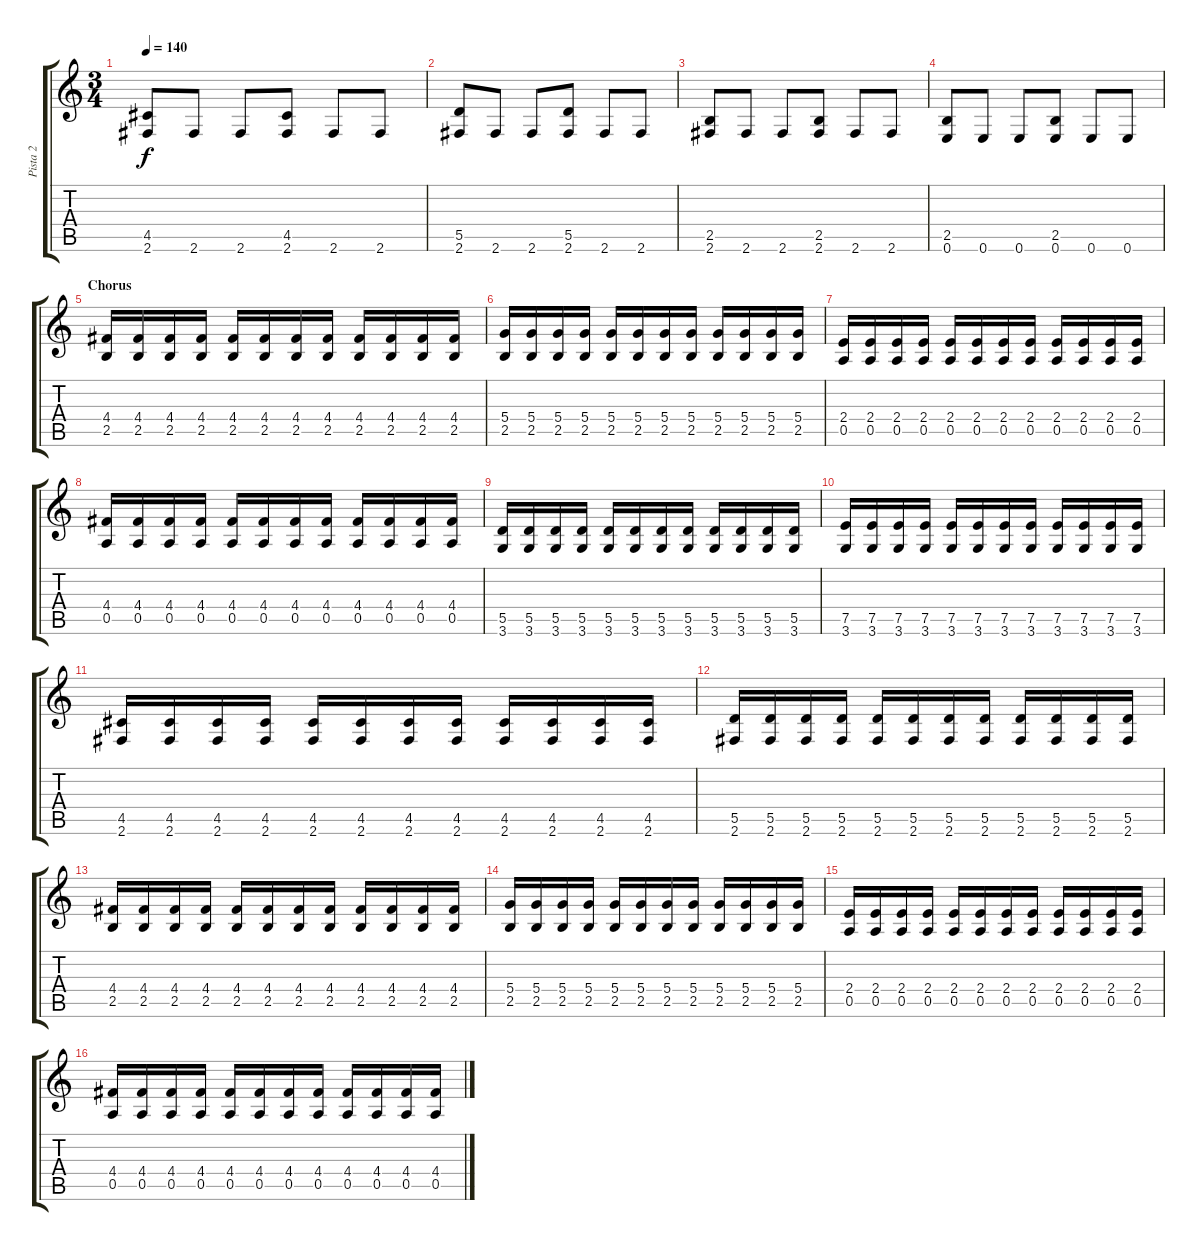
\track ("Pista 2" "Pista 2") {instrument distortionguitar}
\staff {score tabs}
\tuning (E4 B3 G3 D3 A2 E2) {hide}
\ts (3 4)
\tempo 140
\clef g2
\ks c
(4.5 2.6).8{dy f} 2.6.8 2.6.8 (4.5 2.6).8 2.6.8 2.6.8 |
(5.5 2.6).8 2.6.8 2.6.8 (5.5 2.6).8 2.6.8 2.6.8 |
(2.5 2.6).8 2.6.8 2.6.8 (2.5 2.6).8 2.6.8 2.6.8 |
(2.5 0.6).8 0.6.8 0.6.8 (2.5 0.6).8 0.6.8 0.6.8 |
\section ("" "Chorus")
(4.4 2.5).16 (4.4 2.5).16 (4.4 2.5).16 (4.4 2.5).16 (4.4 2.5).16 (4.4 2.5).16 (4.4 2.5).16 (4.4 2.5).16 (4.4 2.5).16 (4.4 2.5).16 (4.4 2.5).16 (4.4 2.5).16 |
(5.4 2.5).16 (5.4 2.5).16 (5.4 2.5).16 (5.4 2.5).16 (5.4 2.5).16 (5.4 2.5).16 (5.4 2.5).16 (5.4 2.5).16 (5.4 2.5).16 (5.4 2.5).16 (5.4 2.5).16 (5.4 2.5).16 |
(2.4 0.5).16 (2.4 0.5).16 (2.4 0.5).16 (2.4 0.5).16 (2.4 0.5).16 (2.4 0.5).16 (2.4 0.5).16 (2.4 0.5).16 (2.4 0.5).16 (2.4 0.5).16 (2.4 0.5).16 (2.4 0.5).16 |
(4.4 0.5).16 (4.4 0.5).16 (4.4 0.5).16 (4.4 0.5).16 (4.4 0.5).16 (4.4 0.5).16 (4.4 0.5).16 (4.4 0.5).16 (4.4 0.5).16 (4.4 0.5).16 (4.4 0.5).16 (4.4 0.5).16 |
(5.5 3.6).16 (5.5 3.6).16 (5.5 3.6).16 (5.5 3.6).16 (5.5 3.6).16 (5.5 3.6).16 (5.5 3.6).16 (5.5 3.6).16 (5.5 3.6).16 (5.5 3.6).16 (5.5 3.6).16 (5.5 3.6).16 |
(7.5 3.6).16 (7.5 3.6).16 (7.5 3.6).16 (7.5 3.6).16 (7.5 3.6).16 (7.5 3.6).16 (7.5 3.6).16 (7.5 3.6).16 (7.5 3.6).16 (7.5 3.6).16 (7.5 3.6).16 (7.5 3.6).16 |
(4.5 2.6).16 (4.5 2.6).16 (4.5 2.6).16 (4.5 2.6).16 (4.5 2.6).16 (4.5 2.6).16 (4.5 2.6).16 (4.5 2.6).16 (4.5 2.6).16 (4.5 2.6).16 (4.5 2.6).16 (4.5 2.6).16 |
(5.5 2.6).16 (5.5 2.6).16 (5.5 2.6).16 (5.5 2.6).16 (5.5 2.6).16 (5.5 2.6).16 (5.5 2.6).16 (5.5 2.6).16 (5.5 2.6).16 (5.5 2.6).16 (5.5 2.6).16 (5.5 2.6).16 |
(4.4 2.5).16 (4.4 2.5).16 (4.4 2.5).16 (4.4 2.5).16 (4.4 2.5).16 (4.4 2.5).16 (4.4 2.5).16 (4.4 2.5).16 (4.4 2.5).16 (4.4 2.5).16 (4.4 2.5).16 (4.4 2.5).16 |
(5.4 2.5).16 (5.4 2.5).16 (5.4 2.5).16 (5.4 2.5).16 (5.4 2.5).16 (5.4 2.5).16 (5.4 2.5).16 (5.4 2.5).16 (5.4 2.5).16 (5.4 2.5).16 (5.4 2.5).16 (5.4 2.5).16 |
(2.4 0.5).16 (2.4 0.5).16 (2.4 0.5).16 (2.4 0.5).16 (2.4 0.5).16 (2.4 0.5).16 (2.4 0.5).16 (2.4 0.5).16 (2.4 0.5).16 (2.4 0.5).16 (2.4 0.5).16 (2.4 0.5).16 |
(4.4 0.5).16 (4.4 0.5).16 (4.4 0.5).16 (4.4 0.5).16 (4.4 0.5).16 (4.4 0.5).16 (4.4 0.5).16 (4.4 0.5).16 (4.4 0.5).16 (4.4 0.5).16 (4.4 0.5).16 (4.4 0.5).16
